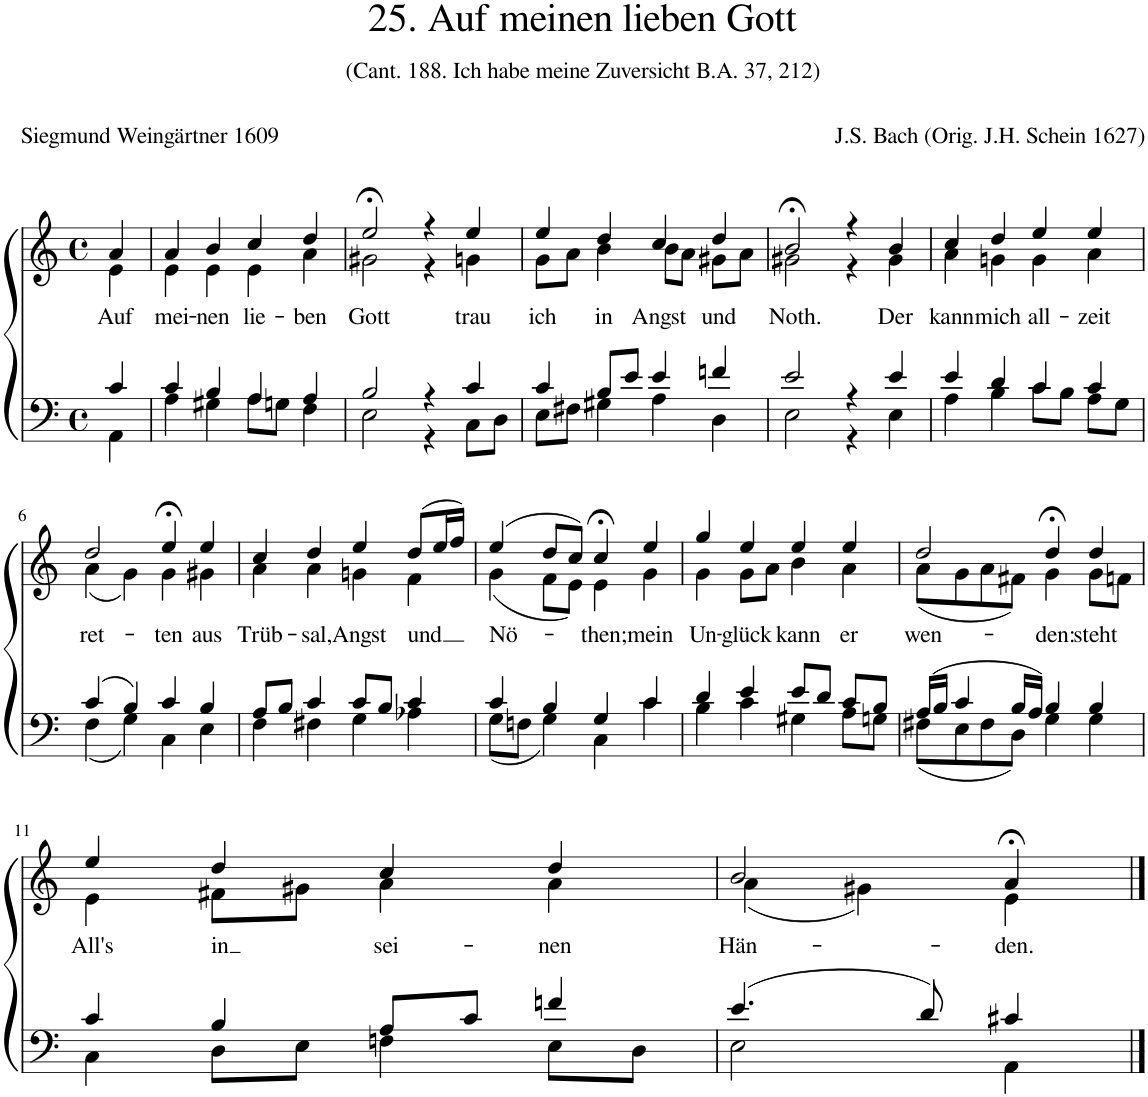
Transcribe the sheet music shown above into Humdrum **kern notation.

**kern	**kern	**text
*part2	*part1	*part1
*staff2	*staff1	*staff1
*I"Tenor/Bass	*I"Soprano/Alto	*
*clefF4	*clefG2	*
*k[]	*k[]	*
*M4/4	*M4/4	*
*met(c)	*met(c)	*
=	=	=
*^	*	*
!	!	!	!LO:LY:b
*	*	*^	*
4c/	4AA\	4a/	4e\	Auf
=1	=1	=1	=1	=1
!	!	!	!	!LO:LY:b
4c/	4A\	4a/	4e\	mei-
!	!	!	!	!LO:LY:b
4B/	4G#X\	4b/	4e\	-nen
!	!	!	!	!LO:LY:b
4A/	8A\L	4cc/	4e\	lie-
.	8Gn\J	.	.	.
!	!	!	!	!LO:LY:b
4A/	4F\	4dd/	4a\	-ben
=2	=2	=2	=2	=2
!	!	!	!	!LO:LY:b
2B/	2E\	2ee;</	2g#X\	Gott
4r	4r	4r	4r	.
!	!	!	!	!LO:LY:b
4c/	8C\L	4ee/	4gn\	trau
.	8D\J	.	.	.
=3	=3	=3	=3	=3
!	!	!	!	!LO:LY:b
4c/	8E\L	4ee/	8g\L	ich
.	8F#X\J	.	8a\J	.
!	!	!	!	!LO:LY:b
8B/L	4G#X\	4dd/	4b\	in
8e/J	.	.	.	.
!	!	!	!	!LO:LY:b
4e/	4A\	4cc/	8b\L	Angst
.	.	.	8a\J	.
!	!	!	!	!LO:LY:b
4fn/	4D\	4dd/	8g#X\L	und
.	.	.	8a\J	.
=4	=4	=4	=4	=4
!	!	!	!	!LO:LY:b
2e/	2E\	2b;</	2g#X\	Noth.
4r	4r	4r	4r	.
!	!	!	!	!LO:LY:b
4e/	4E\	4b/	4g#\	Der
=5	=5	=5	=5	=5
!	!	!	!	!LO:LY:b
4e/	4A\	4cc/	4a\	kann
!	!	!	!	!LO:LY:b
4d/	4B\	4dd/	4gn\	mich
!	!	!	!	!LO:LY:b
4c/	8c\L	4ee/	4g\	all-
.	8B\J	.	.	.
!	!	!	!	!LO:LY:b
4c/	8A\L	4ee/	4a\	-zeit
.	8G\J	.	.	.
!!LO:LB:g=z	!!
=6	=6	=6	=6	=6
!	!	!	!	!LO:LY:b
(4c/	(4F\	2dd/	(4a\	ret-
4B/)	4G\)	.	4g\)	.
!	!	!	!	!LO:LY:b
4c/	4C\	4ee;<,/	4g\	ten
!	!	!	!	!LO:LY:b
4B/	4E\	4ee/	4g#X\	aus
=7	=7	=7	=7	=7
!	!	!	!	!LO:LY:b
8A/L	4F\	4cc/	4a\	Trüb-
8B/J	.	.	.	.
!	!	!	!	!LO:LY:b
4c/	4F#X\	4dd/	4a\	-sal,
!	!	!	!	!LO:LY:b
8c/L	4G\	4ee/	4gn\	Angst
8B/J	.	.	.	.
!	!	!	!	!LO:LY:b
4c/	4A-X\	(8dd/L	4f\	und
.	.	16ee/L	.	.
.	.	16ff/JJ)	.	.
=8	=8	=8	=8	=8
!	!	!	!	!LO:LY:b
4c/	(8G\L	(4ee/	(4g\	Nö-
.	8Fn\J	.	.	.
4B/	4G\)	8dd/L	8f\L	.
.	.	8cc/J)	8e\J)	.
!	!	!	!	!LO:LY:b
4G/	4C\	4cc;<,/	4e\	-then;
!	!	!	!	!LO:LY:b
4c/	4c\	4ee/	4g\	mein
=9	=9	=9	=9	=9
!	!	!	!	!LO:LY:b
4d/	4B\	4gg/	4g\	Un-
!	!	!	!	!LO:LY:b
4e/	4c\	4ee/	8g\L	-glück
.	.	.	8a\J	.
!	!	!	!	!LO:LY:b
8e/L	4G#X\	4ee/	4b\	kann
8d/J	.	.	.	.
!	!	!	!	!LO:LY:b
8c/L	8A\L	4ee/	4a\	er
8B/J	8Gn\J	.	.	.
=10	=10	=10	=10	=10
!	!	!	!	!LO:LY:b
(16A/LL	(8F#X\L	2dd/	(8a\L	wen-
16B/JJ	.	.	.	.
4c/	8E\	.	8g\	.
.	8F#\	.	8a\	.
16B/LL	8D\J)	.	8f#X\J)	.
16A/JJ)	.	.	.	.
!	!	!	!	!LO:LY:b
4B/	4G\	4dd;<,/	4g\	den:
!	!	!	!	!LO:LY:b
4B/	4G\	4dd/	8g\L	steht
.	.	.	8fn\J	.
!!LO:LB:g=z	!!
=11	=11	=11	=11	=11
!	!	!	!	!LO:LY:b
4c/	4C\	4ee/	4e\	All's
!	!	!	!	!LO:LY:b
4B/	8D\L	4dd/	8f#X\L	in
.	8E\J	.	8g#X\J	.
!	!	!	!	!LO:LY:b
8A/L	4Fn\	4cc/	4a\	sei-
8c/J	.	.	.	.
!	!	!	!	!LO:LY:b
4fn/	8E\L	4dd/	4a\	-nen
.	8D\J	.	.	.
=12	=12	=12	=12	=12
!	!	!	!	!LO:LY:b
(4.e/	2E\	2b/	(4a\	Hän-
.	.	.	4g#X\)	.
8d/)	.	.	.	.
!	!	!	!	!LO:LY:b
4c#X/	4AA\	4a;</	4e\	-den.
*v	*v	*	*	*
*	*v	*v	*
==	==	==
*-	*-	*-
